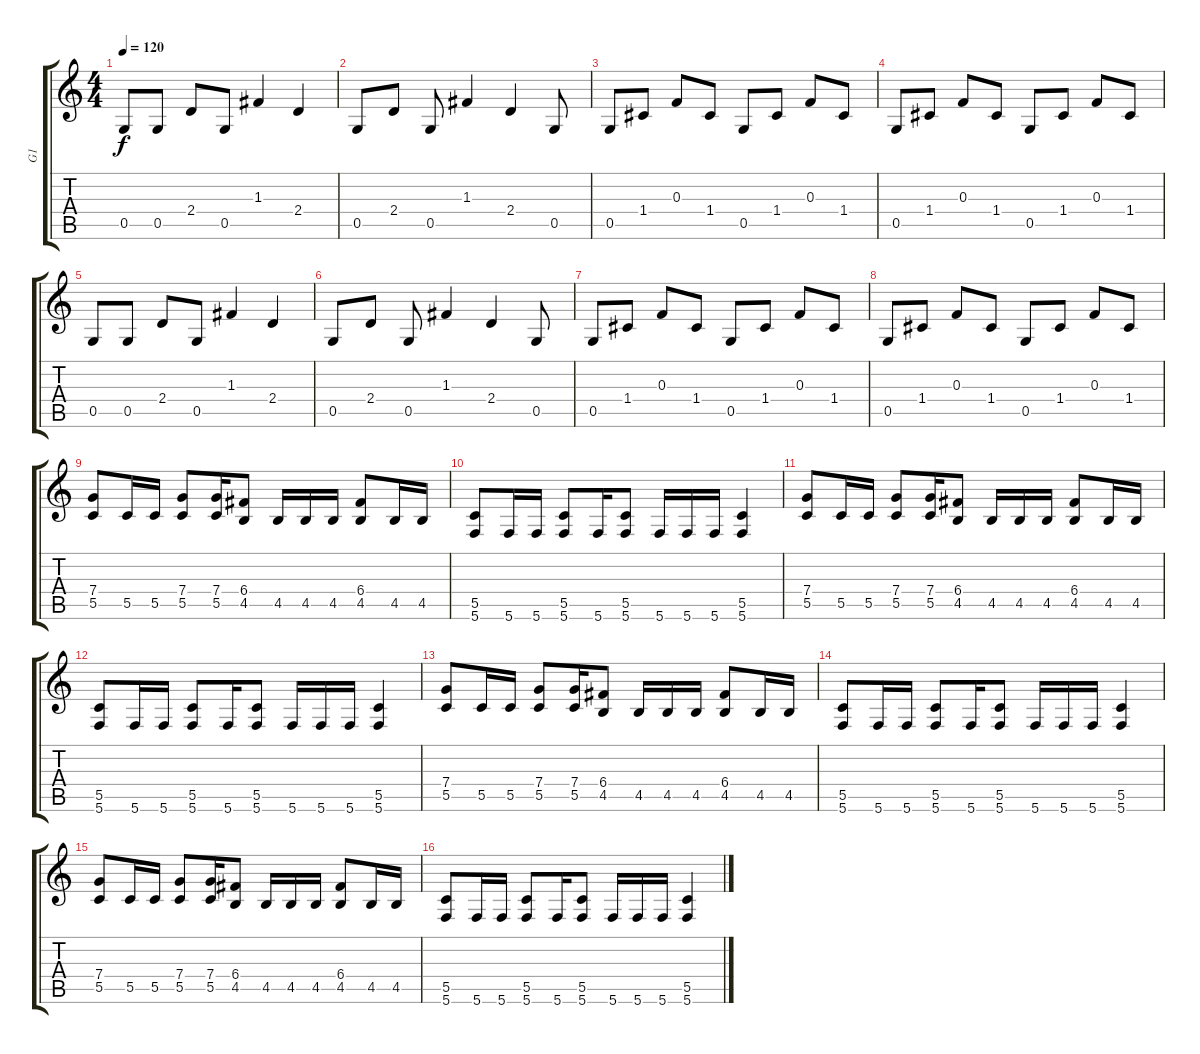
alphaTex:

\track ("G1" "G1") {instrument distortionguitar}
\staff {score tabs}
\tuning (D4 A3 F3 C3 G2 C2) {hide}
\ts (4 4)
\tempo 120
\clef g2
\ks c
0.5.8{dy f instrument electricguitarclean} 0.5.8 2.4.8 0.5.8 1.3.4 2.4.4 |
0.5.8{instrument electricguitarclean} 2.4.8 0.5.8 1.3.4 2.4.4 0.5.8 |
0.5.8{instrument electricguitarclean} 1.4.8 0.3.8 1.4.8 0.5.8 1.4.8 0.3.8 1.4.8 |
0.5.8{instrument electricguitarclean} 1.4.8 0.3.8 1.4.8 0.5.8 1.4.8 0.3.8 1.4.8 |
0.5.8{instrument electricguitarclean} 0.5.8 2.4.8 0.5.8 1.3.4 2.4.4 |
0.5.8{instrument electricguitarclean} 2.4.8 0.5.8 1.3.4 2.4.4 0.5.8 |
0.5.8{instrument electricguitarclean} 1.4.8 0.3.8 1.4.8 0.5.8 1.4.8 0.3.8 1.4.8 |
0.5.8{instrument electricguitarclean} 1.4.8 0.3.8 1.4.8 0.5.8 1.4.8 0.3.8 1.4.8 |
(7.4 5.5).8{instrument electricguitarclean} 5.5.16 5.5.16 (7.4 5.5).8 (7.4 5.5).16 (6.4 4.5).8 4.5.16 4.5.16 4.5.16 (6.4 4.5).8 4.5.16 4.5.16 |
(5.5 5.6).8{instrument electricguitarclean} 5.6.16 5.6.16 (5.5 5.6).8 5.6.16 (5.5 5.6).8 5.6.16 5.6.16 5.6.16 (5.5 5.6).4 |
(7.4 5.5).8{instrument electricguitarclean} 5.5.16 5.5.16 (7.4 5.5).8 (7.4 5.5).16 (6.4 4.5).8 4.5.16 4.5.16 4.5.16 (6.4 4.5).8 4.5.16 4.5.16 |
(5.5 5.6).8{instrument electricguitarclean} 5.6.16 5.6.16 (5.5 5.6).8 5.6.16 (5.5 5.6).8 5.6.16 5.6.16 5.6.16 (5.5 5.6).4 |
(7.4 5.5).8{instrument electricguitarclean} 5.5.16 5.5.16 (7.4 5.5).8 (7.4 5.5).16 (6.4 4.5).8 4.5.16 4.5.16 4.5.16 (6.4 4.5).8 4.5.16 4.5.16 |
(5.5 5.6).8{instrument electricguitarclean} 5.6.16 5.6.16 (5.5 5.6).8 5.6.16 (5.5 5.6).8 5.6.16 5.6.16 5.6.16 (5.5 5.6).4 |
(7.4 5.5).8{instrument electricguitarclean} 5.5.16 5.5.16 (7.4 5.5).8 (7.4 5.5).16 (6.4 4.5).8 4.5.16 4.5.16 4.5.16 (6.4 4.5).8 4.5.16 4.5.16 |
(5.5 5.6).8{instrument electricguitarclean} 5.6.16 5.6.16 (5.5 5.6).8 5.6.16 (5.5 5.6).8 5.6.16 5.6.16 5.6.16 (5.5 5.6).4
